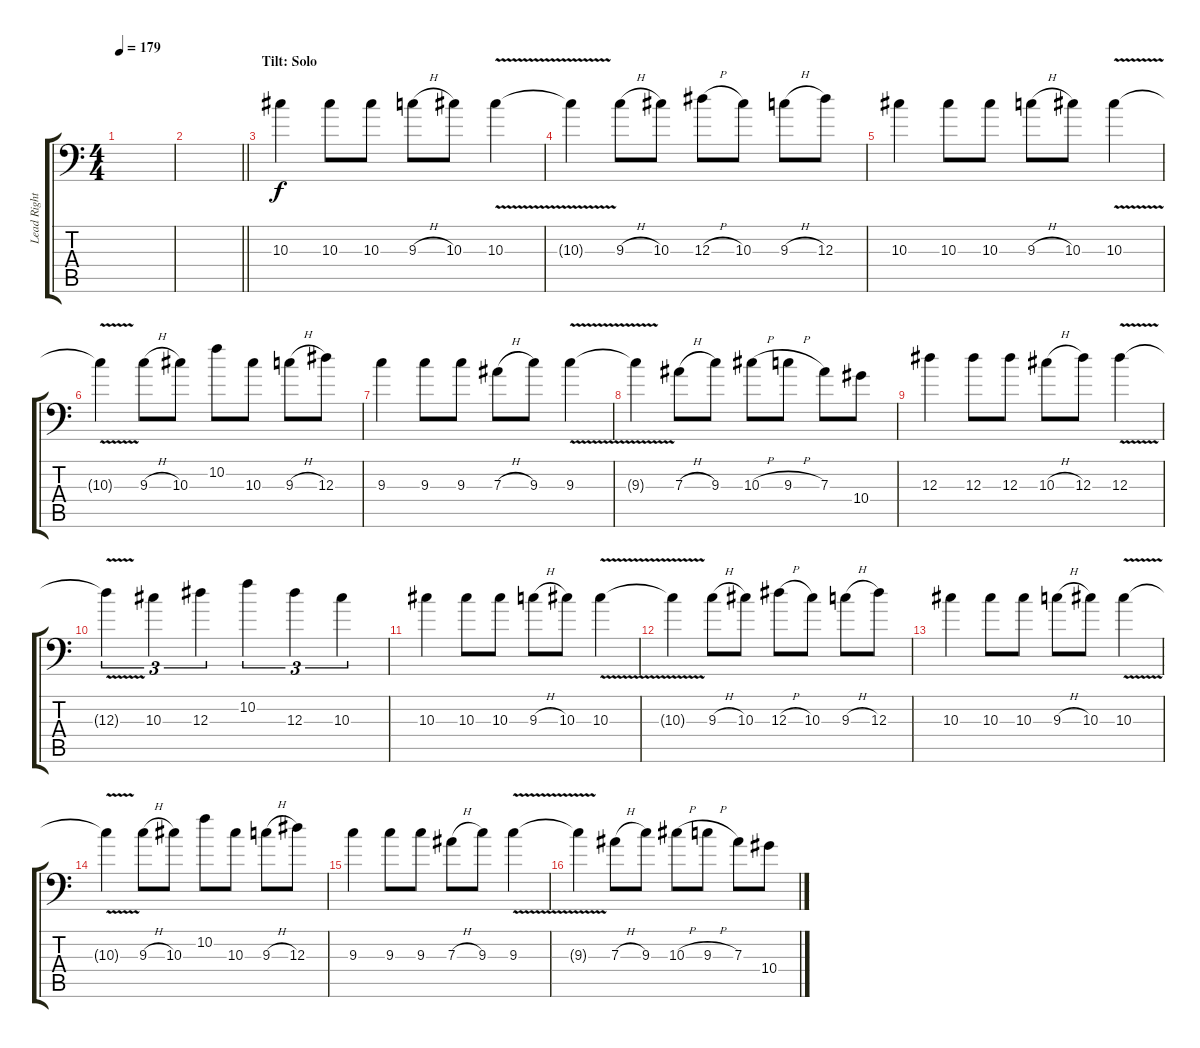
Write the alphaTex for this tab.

\track ("Lead Right 2" "Lead Right") {instrument distortionguitar}
\staff {score tabs}
\tuning (C4 G3 Eb3 Bb2 F2 Bb1) {hide}
\ts (4 4)
\tempo 179
\clef f4
\ks c
|
\barLineRight lightlight
|
\section ("" "Tilt: Solo")
10.3.4 10.3.8 10.3.8 9.3{h}.8 10.3.8 10.3{v}.4 |
10.3{t}.4 9.3{h}.8 10.3.8 12.3{h}.8 10.3.8 9.3{h}.8 12.3.8 |
10.3.4 10.3.8 10.3.8 9.3{h}.8 10.3.8 10.3{v}.4 |
10.3{t}.4 9.3{h}.8 10.3.8 10.2.8 10.3.8 9.3{h}.8 12.3.8 |
9.3.4 9.3.8 9.3.8 7.3{h}.8 9.3.8 9.3{v}.4 |
9.3{t}.4 7.3{h}.8 9.3.8 10.3{h}.8 9.3{h}.8 7.3.8 10.4.8 |
12.3.4 12.3.8 12.3.8 10.3{h}.8 12.3.8 12.3{v}.4 |
12.3{t}.4{tu (3 2)} 10.3.4{tu (3 2)} 12.3.4{tu (3 2)} 10.2.4{tu (3 2)} 12.3.4{tu (3 2)} 10.3.4{tu (3 2)} |
10.3.4 10.3.8 10.3.8 9.3{h}.8 10.3.8 10.3{v}.4 |
10.3{t}.4 9.3{h}.8 10.3.8 12.3{h}.8 10.3.8 9.3{h}.8 12.3.8 |
10.3.4 10.3.8 10.3.8 9.3{h}.8 10.3.8 10.3{v}.4 |
10.3{t}.4 9.3{h}.8 10.3.8 10.2.8 10.3.8 9.3{h}.8 12.3.8 |
9.3.4 9.3.8 9.3.8 7.3{h}.8 9.3.8 9.3{v}.4 |
9.3{t}.4 7.3{h}.8 9.3.8 10.3{h}.8 9.3{h}.8 7.3.8 10.4.8
